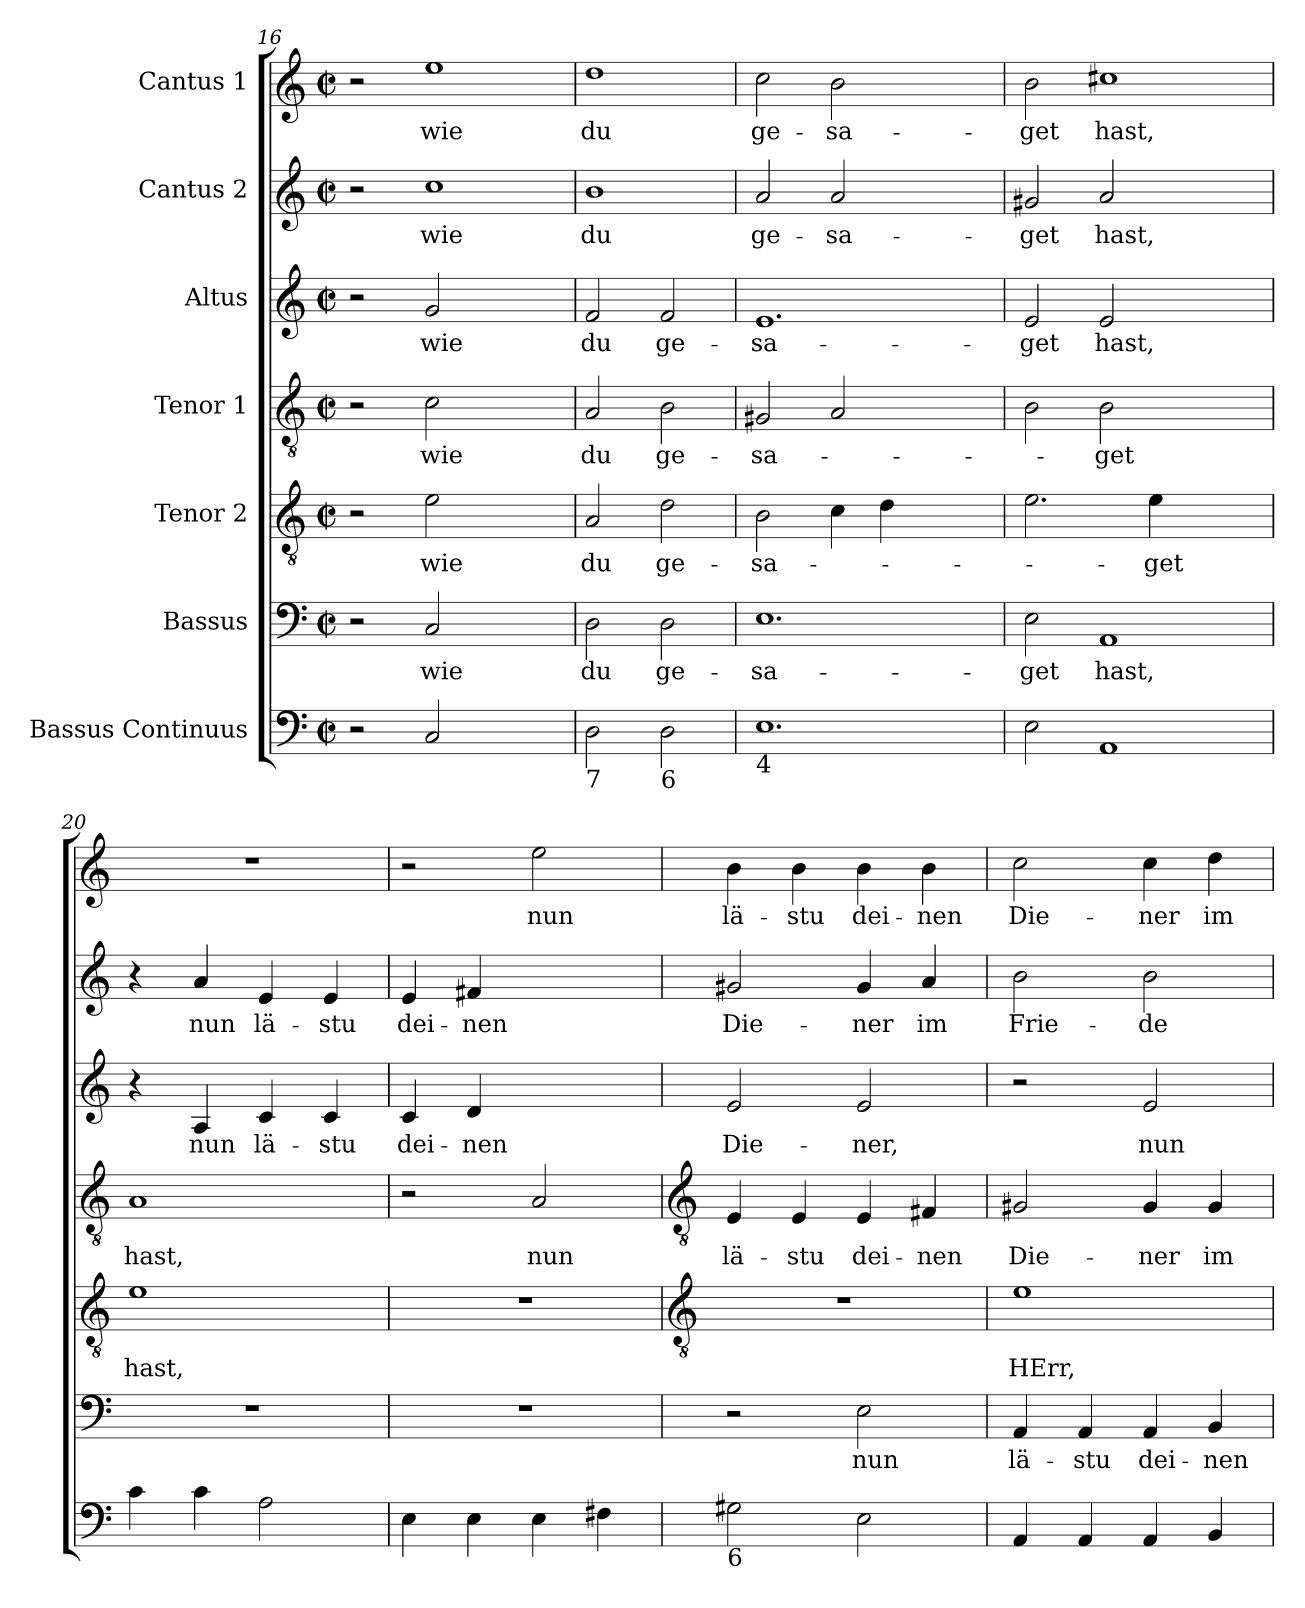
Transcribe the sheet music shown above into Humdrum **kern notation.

**kern	**kern	**text	**kern	**text	**kern	**text	**kern	**text	**kern	**text	**kern	**text
*part7	*part6	*part6	*part5	*part5	*part4	*part4	*part3	*part3	*part2	*part2	*part1	*part1
*staff7	*staff6	*staff6	*staff5	*staff5	*staff4	*staff4	*staff3	*staff3	*staff2	*staff2	*staff1	*staff1
*I"Bassus Continuus	*I"Bassus	*	*I"Tenor 2	*	*I"Tenor 1	*	*I"Altus	*	*I"Cantus 2	*	*I"Cantus 1	*
*clefF4	*clefF4	*	*clefGv2	*	*clefGv2	*	*clefG2	*	*clefG2	*	*clefG2	*
*k[]	*k[]	*	*k[]	*	*k[]	*	*k[]	*	*k[]	*	*k[]	*
*C:	*C:	*	*C:	*	*C:	*	*C:	*	*C:	*	*C:	*
*M2/2	*M2/2	*	*M2/2	*	*M2/2	*	*M2/2	*	*M2/2	*	*M2/2	*
*met(c|)	*met(c|)	*	*met(c|)	*	*met(c|)	*	*met(c|)	*	*met(c|)	*	*met(c|)	*
=16	=16	=16	=16	=16	=16	=16	=16	=16	=16	=16	=16	=16
2r	2r	.	2r	.	2r	.	2r	.	2r	.	2r	.
!	!	!LO:LY:b	!	!LO:LY:b	!	!LO:LY:b	!	!LO:LY:b	!	!LO:LY:b	!	!LO:LY:b
2C	2C	wie	2e	wie	2c	wie	2g	wie	1cc	wie	1ee	wie
2ryy	2ryy	.	2ryy	.	2ryy	.	2ryy	.	.	.	.	.
=17	=17	=17	=17	=17	=17	=17	=17	=17	=17	=17	=17	=17
!LO:TX:b:t=7	!	!	!	!	!	!	!	!	!	!	!	!
!	!	!LO:LY:b	!	!LO:LY:b	!	!LO:LY:b	!	!LO:LY:b	!	!LO:LY:b	!	!LO:LY:b
2D	2D	du	2A	du	2A	du	2f	du	1b	du	1dd	du
!LO:TX:b:t=6	!	!	!	!	!	!	!	!	!	!	!	!
!	!	!LO:LY:b	!	!LO:LY:b	!	!LO:LY:b	!	!LO:LY:b	!	!	!	!
2D	2D	ge-	2d	ge-	2B	ge-	2f	ge-	.	.	.	.
=18	=18	=18	=18	=18	=18	=18	=18	=18	=18	=18	=18	=18
!LO:TX:b:t=4	!	!	!	!	!	!	!	!	!	!	!	!
!	!	!LO:LY:b	!	!LO:LY:b	!	!LO:LY:b	!	!LO:LY:b	!	!LO:LY:b	!	!LO:LY:b
1.E	1.E	-sa-	2B	-sa-	2G#X	-sa-	1.e	-sa-	2a	ge-	2cc	ge-
!	!	!	!	!	!	!	!	!	!	!LO:LY:b	!	!LO:LY:b
.	.	.	4c	.	2A	.	.	.	2a	-sa-	2b	-sa-
.	.	.	4d	.	.	.	.	.	.	.	.	.
.	.	.	2ryy	.	2ryy	.	.	.	2ryy	.	2ryy	.
=19	=19	=19	=19	=19	=19	=19	=19	=19	=19	=19	=19	=19
!	!	!LO:LY:b	!	!	!	!	!	!LO:LY:b	!	!LO:LY:b	!	!LO:LY:b
2E	2E	-get	2.e	.	2B	.	2e	-get	2g#X	-get	2b	-get
!	!	!LO:LY:b	!	!	!	!LO:LY:b	!	!LO:LY:b	!	!LO:LY:b	!	!LO:LY:b
1AA	1AA	hast,	.	.	2B	-get	2e	hast,	2a	hast,	1cc#X	hast,
!	!	!	!	!LO:LY:b	!	!	!	!	!	!	!	!
.	.	.	4e	-get	.	.	.	.	.	.	.	.
.	.	.	2ryy	.	2ryy	.	2ryy	.	2ryy	.	.	.
=20	=20	=20	=20	=20	=20	=20	=20	=20	=20	=20	=20	=20
!	!	!	!	!LO:LY:b	!	!LO:LY:b	!	!	!	!	!	!
4c	1r	.	1e	hast,	1A	hast,	4r	.	4r	.	1r	.
!	!	!	!	!	!	!	!	!LO:LY:b	!	!LO:LY:b	!	!
4c	.	.	.	.	.	.	4A	nun	4a	nun	.	.
!	!	!	!	!	!	!	!	!LO:LY:b	!	!LO:LY:b	!	!
2A	.	.	.	.	.	.	4c	lä-	4e	lä-	.	.
!	!	!	!	!	!	!	!	!LO:LY:b	!	!LO:LY:b	!	!
.	.	.	.	.	.	.	4c	-stu	4e	-stu	.	.
!!LO:LB:g=z
=21	=21	=21	=21	=21	=21	=21	=21	=21	=21	=21	=21	=21
!	!	!	!	!	!	!	!	!LO:LY:b	!	!LO:LY:b	!	!
4E	1r	.	1r	.	2r	.	4c	dei-	4e	dei-	2r	.
!	!	!	!	!	!	!	!	!LO:LY:b	!	!LO:LY:b	!	!
4E	.	.	.	.	.	.	4d	-nen	4f#X	-nen	.	.
!	!	!	!	!	!	!LO:LY:b	!	!	!	!	!	!LO:LY:b
4E	.	.	.	.	2A	nun	2ryy	.	2ryy	.	2ee	nun
4F#X	.	.	.	.	.	.	.	.	.	.	.	.
!!LO:LB:g=z
=22	=22	=22	=22	=22	=22	=22	=22	=22	=22	=22	=22	=22
*	*	*	*clefGv2	*	*clefGv2	*	*	*	*	*	*	*
!LO:TX:b:t=6	!	!	!	!	!	!	!	!	!	!	!	!
!	!	!	!	!	!	!LO:LY:b	!	!LO:LY:b	!	!LO:LY:b	!	!LO:LY:b
2G#X	2r	.	1r	.	4E	lä-	2e	Die-	2g#X	Die-	4b	lä-
!	!	!	!	!	!	!LO:LY:b	!	!	!	!	!	!LO:LY:b
.	.	.	.	.	4E	-stu	.	.	.	.	4b	-stu
!	!	!LO:LY:b	!	!	!	!LO:LY:b	!	!LO:LY:b	!	!LO:LY:b	!	!LO:LY:b
2E	2E	nun	.	.	4E	dei-	2e	-ner,	4g#	-ner	4b	dei-
!	!	!	!	!	!	!LO:LY:b	!	!	!	!LO:LY:b	!	!LO:LY:b
.	.	.	.	.	4F#X	-nen	.	.	4a	im	4b	-nen
=23	=23	=23	=23	=23	=23	=23	=23	=23	=23	=23	=23	=23
!	!	!LO:LY:b	!	!LO:LY:b	!	!LO:LY:b	!	!	!	!LO:LY:b	!	!LO:LY:b
4AA	4AA	lä-	1e	HErr,	2G#X	Die-	2r	.	2b	Frie-	2cc	Die-
!	!	!LO:LY:b	!	!	!	!	!	!	!	!	!	!
4AA	4AA	-stu	.	.	.	.	.	.	.	.	.	.
!	!	!LO:LY:b	!	!	!	!LO:LY:b	!	!LO:LY:b	!	!LO:LY:b	!	!LO:LY:b
4AA	4AA	dei-	.	.	4G#	-ner	2e	nun	2b	-de	4cc	-ner
!	!	!LO:LY:b	!	!	!	!LO:LY:b	!	!	!	!	!	!LO:LY:b
4BB	4BB	-nen	.	.	4G#	im	.	.	.	.	4dd	im
=	=	=	=	=	=	=	=	=	=	=	=	=
*-	*-	*-	*-	*-	*-	*-	*-	*-	*-	*-	*-	*-
